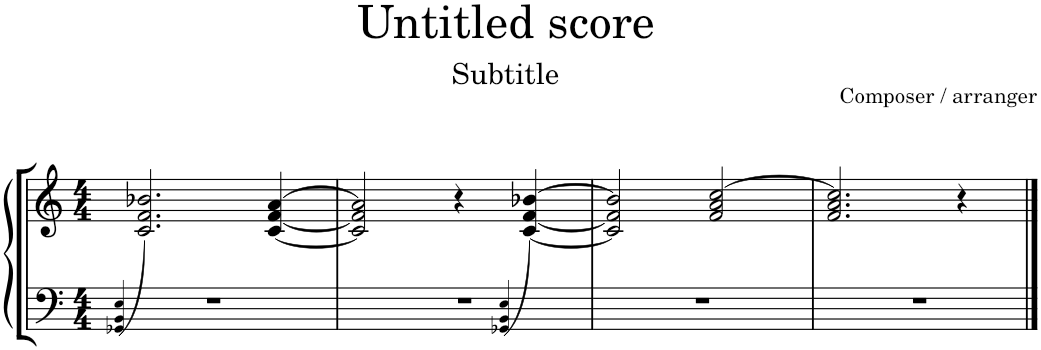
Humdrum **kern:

**kern	**kern
*part1	*part1
*staff2	*staff1
*I"Marimba	*
*I'Mrm.	*
*clefF4	*clefG2
*k[]	*k[]
*M4/4	*M4/4
=1	=1
(4qGG-X/ 4qBB/ 4qE/	.
*^	*
1ryy	1r	2.c/ 2.f/ 2.b-X/)
.	.	[4c/ [4f/ [4a/
=2	=2	=2
2.ryy	1r	2c/] 2f/] 2a/]
.	.	4r
(4qGG-X/ 4qBB/ 4qE/	.	.
4ryy	.	[4c/ [4f/ [4b-X/)
*v	*v	*
=3	=3
1r	2c/] 2f/] 2b-/]
.	2f/ 2a/ [2cc/
=4	=4
1r	2.f/ 2.a/ 2.cc/]
.	4r
==	==
*-	*-
